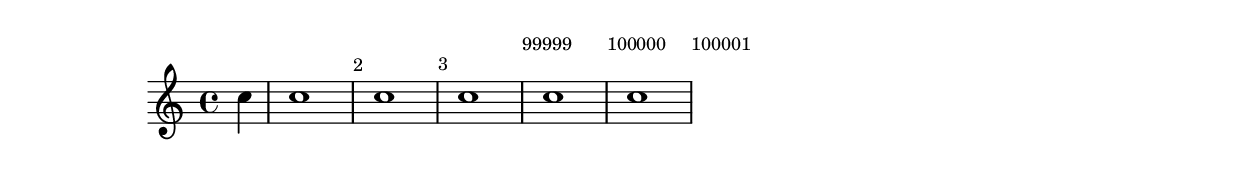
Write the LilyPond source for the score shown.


\version "2.3.17"

\header {

texidoc="Bar number may be set and their padding adjusted individually.  
The counting of bar numbers is started after the anacrusis.

To prevent clashes at the beginning of a line, the padding may have to 
be increased.
"

}

\score {
   \relative c'' {
      \partial 4 c4 
      c1 c c
      \set Score.currentBarNumber = #99999
      \override Score.BarNumber  #'padding = #3
      c1 c
  }
  \paper {
    raggedright = ##t
    \context {
	\Score
	\override BarNumber #'break-visibility = #all-visible
    }
  }
}
